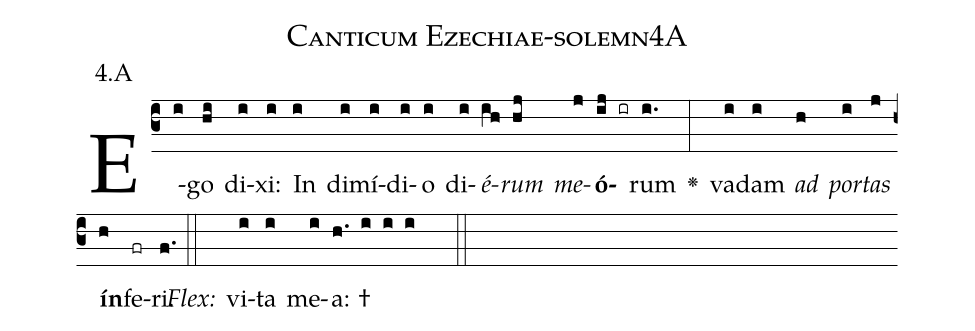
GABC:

name: Canticum Ezechiae-solemn4A;
annotation: 4.A;
%%
(c3)E(i)go(hi) di(i)xi:(i) In(i) di(i)mí(i)di(i)o(i) di(i)<i>é</i>(ih)<i>rum</i>(hj) <i>me</i>(j)<b>ó</b>(ij ir)rum(i.) <v>\greheightstar</v>(:) va(i)dam(i) <i>ad</i>(h) <i>por</i>(i)<i>tas</i>(j) <b>ín</b>(h)fe(fr)ri.(f.) (::)
<i>Flex:</i>()  vi(i)ta(i) me(i)a: †(h. i i i  ::)

%E(i) u(h) o(i) u(j) a(h) e.(f.) (::)
